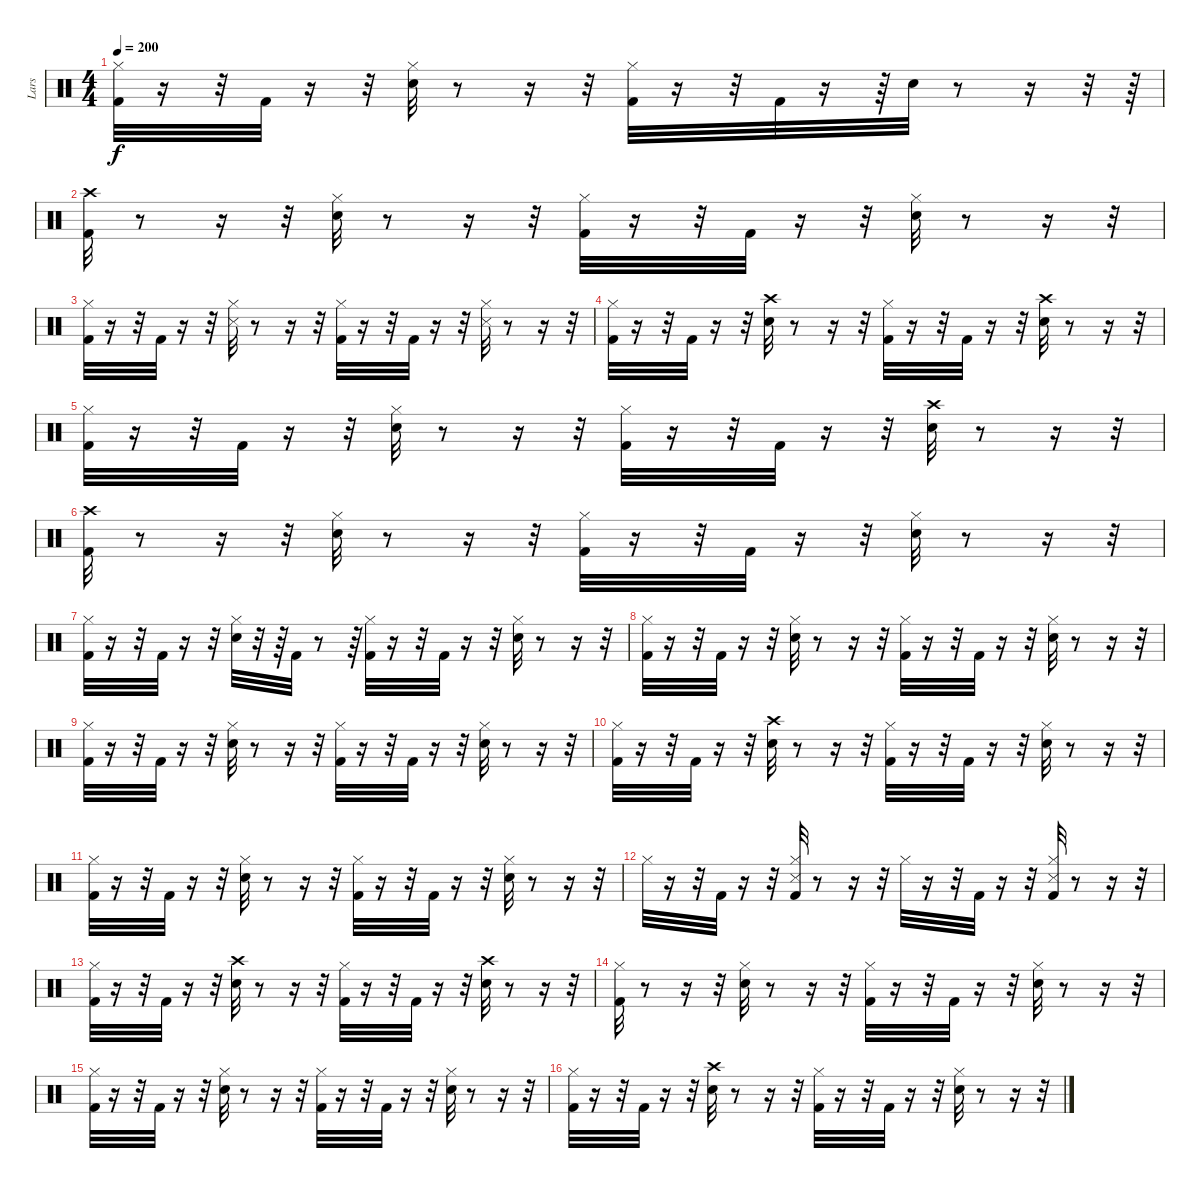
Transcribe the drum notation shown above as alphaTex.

\track ("Lars" "Lars") {instrument percussion}
\staff {score}
\articulation defaults
\ts (4 4)
\tempo 200
\clef neutral
\ks c
("Kick (hit) 2" "Hi-Hat (closed)").32{dy f} r.16 r.32 "Kick (hit) 2".32 r.16 r.32 ("Snare (hit) 2" "Hi-Hat (closed)").32 r.8 r.16 r.32 ("Kick (hit) 2" "Hi-Hat (closed)").32 r.16 r.32 "Kick (hit) 2".32 r.16 r.64 "Snare (hit) 2".32 r.8 r.16 r.32 r.64 |
("Kick (hit) 2" "Crash high (hit)").32 r.8 r.16 r.32 ("Hi-Hat (closed)" "Snare (hit) 2").32 r.8 r.16 r.32 ("Hi-Hat (closed)" "Kick (hit) 2").32 r.16 r.32 "Kick (hit) 2".32 r.16 r.32 ("Hi-Hat (closed)" "Snare (hit) 2").32 r.8 r.16 r.32 |
("Kick (hit) 2" "Hi-Hat (closed)").32 r.16 r.32 "Kick (hit) 2".32 r.16 r.32 ("Snare (side stick) 3" "Hi-Hat (closed)").32 r.8 r.16 r.32 ("Kick (hit) 2" "Hi-Hat (closed)").32 r.16 r.32 "Kick (hit) 2".32 r.16 r.32 ("Snare (side stick) 3" "Hi-Hat (closed)").32 r.8 r.16 r.32 |
("Kick (hit) 2" "Hi-Hat (closed)").32 r.16 r.32 "Kick (hit) 2".32 r.16 r.32 ("Crash high (hit)" "Snare (hit) 2").32 r.8 r.16 r.32 ("Kick (hit) 2" "Hi-Hat (closed)").32 r.16 r.32 "Kick (hit) 2".32 r.16 r.32 ("Crash high (hit)" "Snare (hit) 2").32 r.8 r.16 r.32 |
("Hi-Hat (closed)" "Kick (hit) 2").32 r.16 r.32 "Kick (hit) 2".32 r.16 r.32 ("Snare (hit) 2" "Hi-Hat (closed)").32 r.8 r.16 r.32 ("Hi-Hat (closed)" "Kick (hit) 2").32 r.16 r.32 "Kick (hit) 2".32 r.16 r.32 ("Crash high (hit)" "Snare (hit) 2").32 r.8 r.16 r.32 |
("Kick (hit) 2" "Crash high (hit)").32 r.8 r.16 r.32 ("Hi-Hat (closed)" "Snare (hit) 2").32 r.8 r.16 r.32 ("Hi-Hat (closed)" "Kick (hit) 2").32 r.16 r.32 "Kick (hit) 2".32 r.16 r.32 ("Hi-Hat (closed)" "Snare (hit) 2").32 r.8 r.16 r.32 |
("Kick (hit) 2" "Hi-Hat (closed)").32 r.16 r.32 "Kick (hit) 2".32 r.16 r.32 ("Snare (hit) 2" "Hi-Hat (closed)").32 r.32 r.64 "Kick (hit) 2".32 r.8 r.64 ("Kick (hit) 2" "Hi-Hat (closed)").32 r.16 r.32 "Kick (hit) 2".32 r.16 r.32 ("Snare (hit) 2" "Hi-Hat (closed)").32 r.8 r.16 r.32 |
("Kick (hit) 2" "Hi-Hat (closed)").32 r.16 r.32 "Kick (hit) 2".32 r.16 r.32 ("Snare (hit) 2" "Hi-Hat (closed)").32 r.8 r.16 r.32 ("Kick (hit) 2" "Hi-Hat (closed)").32 r.16 r.32 "Kick (hit) 2".32 r.16 r.32 ("Snare (hit) 2" "Hi-Hat (closed)").32 r.8 r.16 r.32 |
("Kick (hit) 2" "Hi-Hat (closed)").32 r.16 r.32 "Kick (hit) 2".32 r.16 r.32 ("Snare (hit) 2" "Hi-Hat (closed)").32 r.8 r.16 r.32 ("Kick (hit) 2" "Hi-Hat (closed)").32 r.16 r.32 "Kick (hit) 2".32 r.16 r.32 ("Snare (hit) 2" "Hi-Hat (closed)").32 r.8 r.16 r.32 |
("Kick (hit) 2" "Hi-Hat (closed)").32 r.16 r.32 "Kick (hit) 2".32 r.16 r.32 ("Crash high (hit)" "Snare (hit) 2").32 r.8 r.16 r.32 ("Kick (hit) 2" "Hi-Hat (closed)").32 r.16 r.32 "Kick (hit) 2".32 r.16 r.32 ("Snare (hit) 2" "Hi-Hat (closed)").32 r.8 r.16 r.32 |
("Kick (hit) 2" "Hi-Hat (closed)").32 r.16 r.32 "Kick (hit) 2".32 r.16 r.32 ("Snare (hit) 2" "Hi-Hat (closed)").32 r.8 r.16 r.32 ("Kick (hit) 2" "Hi-Hat (closed)").32 r.16 r.32 "Kick (hit) 2".32 r.16 r.32 ("Snare (hit) 2" "Hi-Hat (closed)").32 r.8 r.16 r.32 |
"Hi-Hat (closed)".32 r.16 r.32 "Kick (hit) 2".32 r.16 r.32 ("Kick (hit) 2" "Snare (side stick) 3" "Hi-Hat (closed)").32 r.8 r.16 r.32 "Hi-Hat (closed)".32 r.16 r.32 "Kick (hit) 2".32 r.16 r.32 ("Kick (hit) 2" "Snare (side stick) 3" "Hi-Hat (closed)").32 r.8 r.16 r.32 |
("Kick (hit) 2" "Hi-Hat (closed)").32 r.16 r.32 "Kick (hit) 2".32 r.16 r.32 ("Crash high (hit)" "Snare (hit) 2").32 r.8 r.16 r.32 ("Kick (hit) 2" "Hi-Hat (closed)").32 r.16 r.32 "Kick (hit) 2".32 r.16 r.32 ("Crash high (hit)" "Snare (hit) 2").32 r.8 r.16 r.32 |
("Kick (hit) 2" "Hi-Hat (closed)").32 r.8 r.16 r.32 ("Snare (hit) 2" "Hi-Hat (closed)").32 r.8 r.16 r.32 ("Kick (hit) 2" "Hi-Hat (closed)").32 r.16 r.32 "Kick (hit) 2".32 r.16 r.32 ("Hi-Hat (closed)" "Snare (hit) 2").32 r.8 r.16 r.32 |
("Kick (hit) 2" "Hi-Hat (closed)").32 r.16 r.32 "Kick (hit) 2".32 r.16 r.32 ("Snare (hit) 2" "Hi-Hat (closed)").32 r.8 r.16 r.32 ("Kick (hit) 2" "Hi-Hat (closed)").32 r.16 r.32 "Kick (hit) 2".32 r.16 r.32 ("Snare (hit) 2" "Hi-Hat (closed)").32 r.8 r.16 r.32 |
("Kick (hit) 2" "Hi-Hat (closed)").32 r.16 r.32 "Kick (hit) 2".32 r.16 r.32 ("Crash high (hit)" "Snare (hit) 2").32 r.8 r.16 r.32 ("Kick (hit) 2" "Hi-Hat (closed)").32 r.16 r.32 "Kick (hit) 2".32 r.16 r.32 ("Snare (hit) 2" "Hi-Hat (closed)").32 r.8 r.16 r.32
